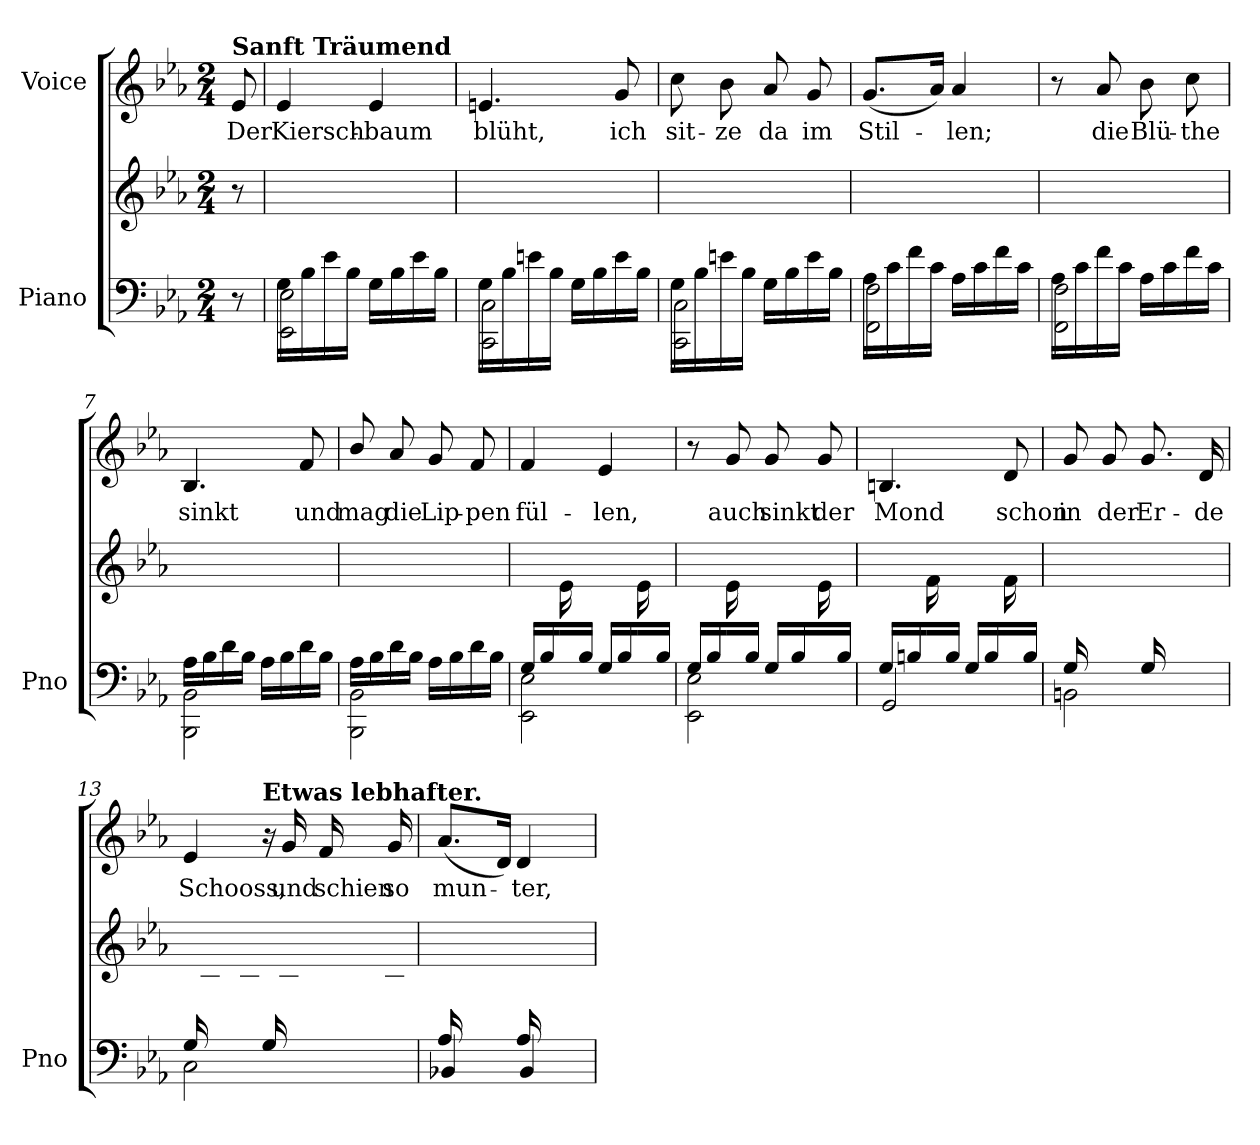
**kern	**kern	**kern	**text
*part2	*part2	*part1	*part1
*staff3	*staff2	*staff1	*staff1
*I"Piano	*	*I"Voice	*
*I'Pno	*	*	*
*clefF4	*clefG2	*clefG2	*
*k[b-e-a-]	*k[b-e-a-]	*k[b-e-a-]	*
*M2/4	*M2/4	*M2/4	*
=1	=1	=1	=1
!	!	!LO:TX:a:B:t=Sanft Träumend	!
!	!	!	!LO:LY:b
8r	8r	8e-/	Der
=2	=2	=2	=2
*^	*	*	*
!	!	!	!	!LO:LY:b
16G\LL	2EE-\ 2E-\	2ryy	4e-/	Kiersch-
16B-\	.	.	.	.
16e-\	.	.	.	.
16B-\JJ	.	.	.	.
!	!	!	!	!LO:LY:b
16G\LL	.	.	4e-/	-baum
16B-\	.	.	.	.
16e-\	.	.	.	.
16B-\JJ	.	.	.	.
=3	=3	=3	=3	=3
!	!	!	!	!LO:LY:b
16G\LL	2CC\ 2C\	2ryy	4.en/	blüht,
16B-\	.	.	.	.
16en\	.	.	.	.
16B-\JJ	.	.	.	.
16G\LL	.	.	.	.
16B-\	.	.	.	.
!	!	!	!	!LO:LY:b
16e\	.	.	8g/	ich
16B-\JJ	.	.	.	.
=4	=4	=4	=4	=4
!	!	!	!	!LO:LY:b
16G\LL	2CC\ 2C\	2ryy	8cc\	sit-
16B-\	.	.	.	.
!	!	!	!	!LO:LY:b
16en\	.	.	8b-\	-ze
16B-\JJ	.	.	.	.
!	!	!	!	!LO:LY:b
16G\LL	.	.	8a-/	da
16B-\	.	.	.	.
!	!	!	!	!LO:LY:b
16e\	.	.	8g/	im
16B-\JJ	.	.	.	.
!!LO:LB:g=z
=5	=5	=5	=5	=5
!	!	!	!	!LO:LY:b
16A-\LL	2FF\ 2F\	2ryy	(8.g/L	Stil-
16c\	.	.	.	.
16f\	.	.	.	.
16c\JJ	.	.	16a-/Jk)	.
!	!	!	!	!LO:LY:b
16A-\LL	.	.	4a-/	-len;
16c\	.	.	.	.
16f\	.	.	.	.
16c\JJ	.	.	.	.
=6	=6	=6	=6	=6
16A-\LL	2FF\ 2F\	2ryy	8r	.
16c\	.	.	.	.
!	!	!	!	!LO:LY:b
16f\	.	.	8a-/	die
16c\JJ	.	.	.	.
!	!	!	!	!LO:LY:b
16A-\LL	.	.	8b-\	Blü-
16c\	.	.	.	.
!	!	!	!	!LO:LY:b
16f\	.	.	8cc\	-the
16c\JJ	.	.	.	.
=7	=7	=7	=7	=7
!	!	!	!	!LO:LY:b
16A-\LL	2BBB-\ 2BB-\	2ryy	4.B-/	sinkt
16B-\	.	.	.	.
16d\	.	.	.	.
16B-\JJ	.	.	.	.
16A-\LL	.	.	.	.
16B-\	.	.	.	.
!	!	!	!	!LO:LY:b
16d\	.	.	8f/	und
16B-\JJ	.	.	.	.
!!LO:LB:g=z
=8	=8	=8	=8	=8
!	!	!	!	!LO:LY:b
16A-\LL	2BBB-\ 2BB-\	2ryy	8b-/	mag
16B-\	.	.	.	.
!	!	!	!	!LO:LY:b
16d\	.	.	8a-/	die
16B-\JJ	.	.	.	.
!	!	!	!	!LO:LY:b
16A-\LL	.	.	8g/	Lip-
16B-\	.	.	.	.
!	!	!	!	!LO:LY:b
16d\	.	.	8f/	-pen
16B-\JJ	.	.	.	.
=9	=9	=9	=9	=9
!	!	!	!	!LO:LY:b
16G/LL	2EE-\ 2E-\	8ryy	4f/	fül-
16B-/	.	.	.	.
16ryy	.	16e-\	.	.
16B-/JJ	.	8.ryy	.	.
!	!	!	!	!LO:LY:b
16G/LL	.	.	4e-/	-len,
16B-/	.	.	.	.
16ryy	.	16e-\	.	.
16B-/JJ	.	16ryy	.	.
=10	=10	=10	=10	=10
16G/LL	2EE-\ 2E-\	8ryy	8r	.
16B-/	.	.	.	.
!	!	!	!	!LO:LY:b
16ryy	.	16e-\	8g/	auch
16B-/JJ	.	8.ryy	.	.
!	!	!	!	!LO:LY:b
16G/LL	.	.	8g/	sinkt
16B-/	.	.	.	.
!	!	!	!	!LO:LY:b
16ryy	.	16e-\	8g/	der
16B-/JJ	.	16ryy	.	.
=11	=11	=11	=11	=11
!	!	!	!	!LO:LY:b
16G/LL	2GG/	8ryy	4.Bn/	Mond
16Bn/	.	.	.	.
16ryy	.	16f\	.	.
16B/JJ	.	8.ryy	.	.
16G/LL	.	.	.	.
16B/	.	.	.	.
!	!	!	!	!LO:LY:b
16ryy	.	16f\	8d/	schon
16B/JJ	.	16ryy	.	.
!!LO:LB:g=z
=12	=12	=12	=12	=12
!	!	!	!	!LO:LY:b
16G/LL	2BBn\	16ryy	8g/	in
8.ryy	.	16d\	.	.
!	!	!	!	!LO:LY:b
.	.	16f\	8g/	der
.	.	16d\JJ	.	.
!	!	!	!	!LO:LY:b
16G/LL	.	16ryy	8.g/	Er-
8.ryy	.	16d\	.	.
.	.	16f\	.	.
!	!	!	!	!LO:LY:b
.	.	16d\JJ	16d/	-de
=13	=13	=13	=13	=13
!	!	!	!	!LO:LY:b
16G/LL	2C\	16ryy	4e-/	Schooss,
8.ryy	.	16c\	.	.
.	.	16e-\	.	.
.	.	16c\JJ	.	.
!	!	!	!LO:TX:a:B:t=Etwas lebhafter.	!
16G/LL	.	16ryy	16r	.
!	!	!	!	!LO:LY:b
8.ryy	.	16c\	16g/	und
!	!	!	!	!LO:LY:b
.	.	16e-\	16f/	schien
!	!	!	!	!LO:LY:b
.	.	16c\JJ	16g/	so
!!LO:PB:g=z
=14	=14	=14	=14	=14
!	!	!	!	!LO:LY:b
16A-/LL	4BB-X/	16ryy	(8.a-/L	mun-
8.ryy	.	16d\	.	.
.	.	16f\	.	.
.	.	16d\JJ	16d/Jk)	.
!	!	!	!	!LO:LY:b
16A-/LL	4BB-/	16ryy	4d/	-ter,
8.ryy	.	16d\	.	.
.	.	16f\	.	.
.	.	16d\JJ	.	.
*v	*v	*	*	*
=	=	=	=
*-	*-	*-	*-
